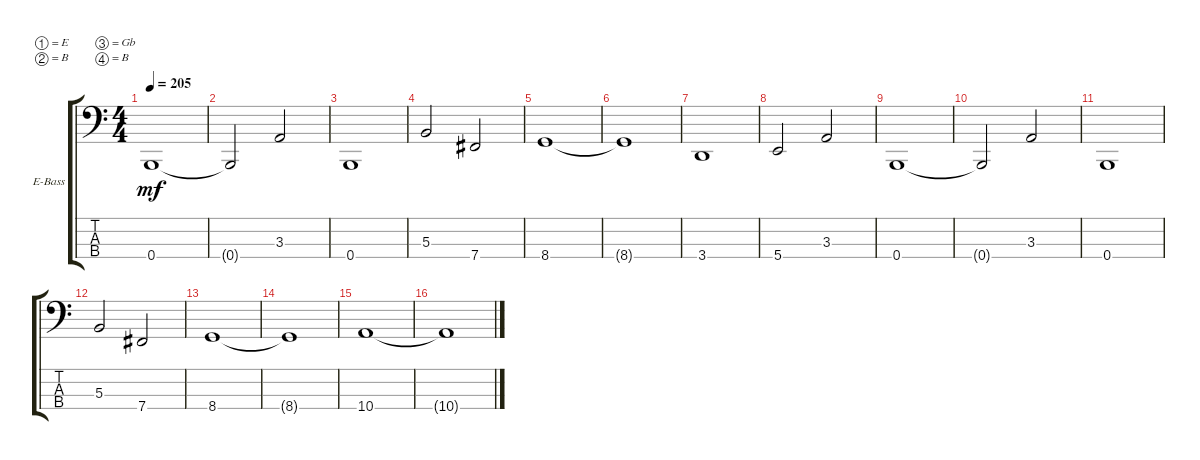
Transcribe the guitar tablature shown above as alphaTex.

\defaultSystemsLayout 4
\bracketExtendMode groupsimilarinstruments
\firstSystemTrackNameOrientation horizontal
\otherSystemsTrackNameOrientation horizontal
\track ("Electric Bass" "E-Bass") {instrument electricbassfinger}
\staff {score tabs}
\tuning (E2 B1 Gb1 B0)
\ts (4 4)
\tempo 205
\clef f4
\ks c
0.4.1{dy mf} |
0.4{t}.2 3.3.2 |
0.4.1 |
5.3.2 7.4.2 |
8.4.1 |
8.4{t}.1 |
3.4.1 |
5.4.2 3.3.2 |
0.4.1 |
0.4{t}.2 3.3.2 |
0.4.1 |
5.3.2 7.4.2 |
8.4.1 |
8.4{t}.1 |
10.4.1 |
10.4{t}.1
